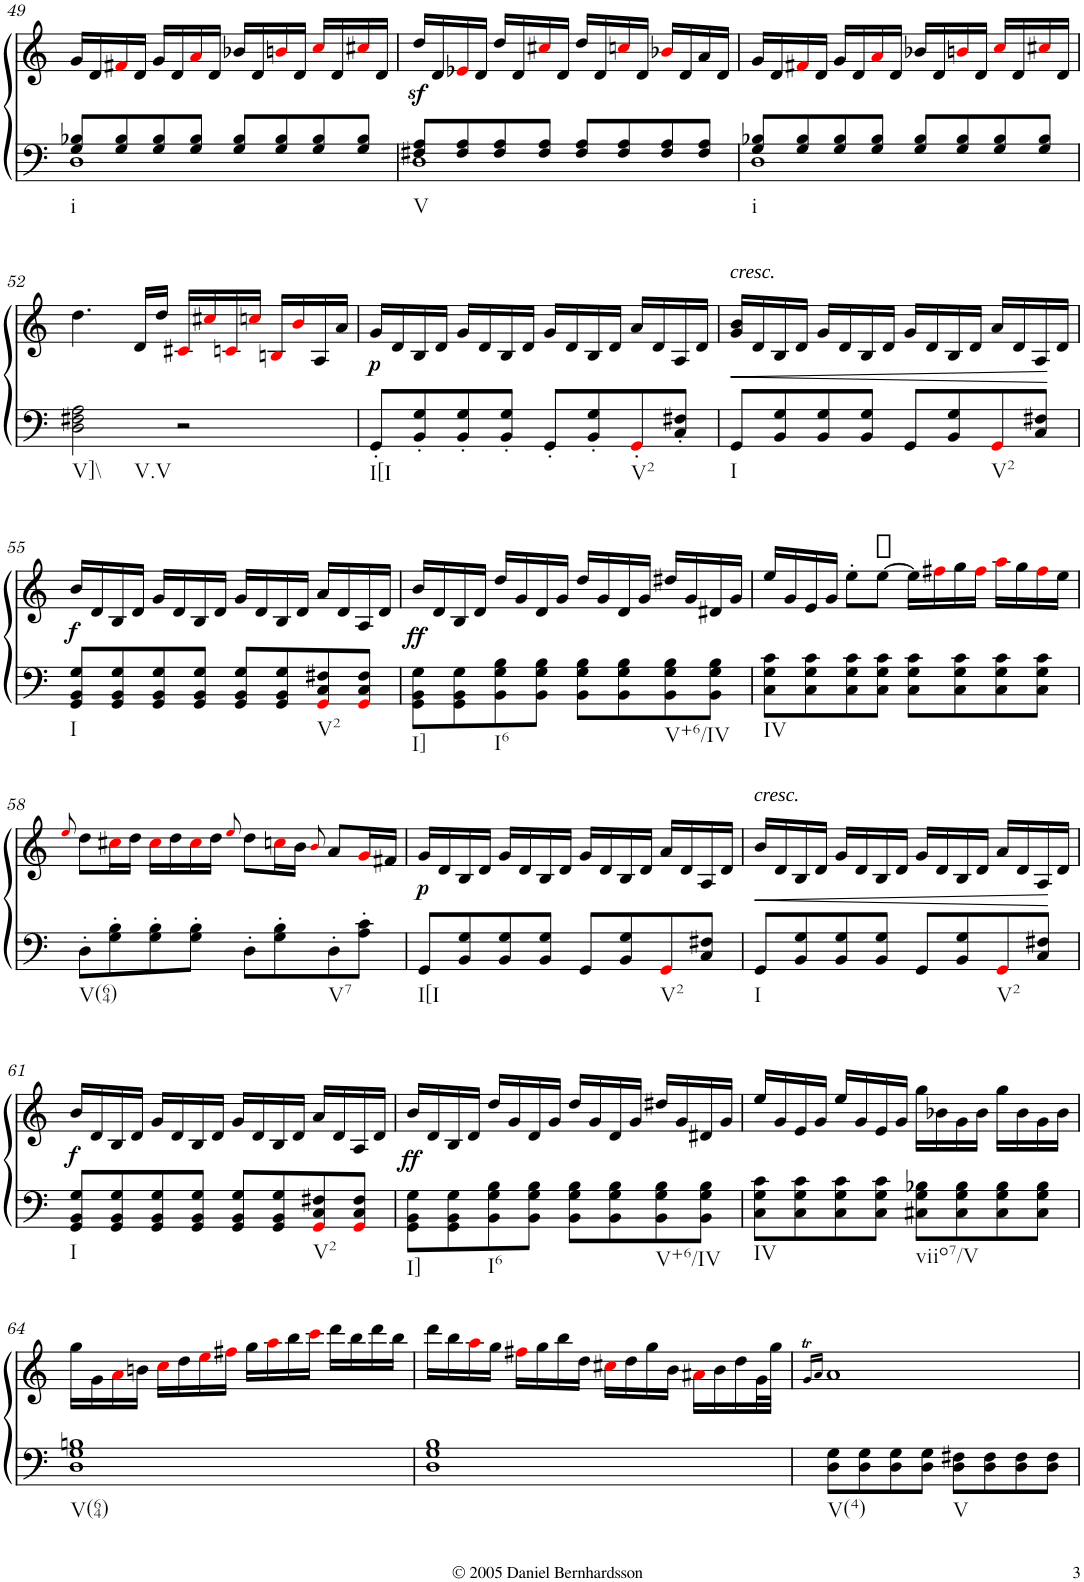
**kern	**kern	**dynam
*part1	*part1	*part1
*staff2	*staff1	*staff1/2
*I"Piano	*	*
*I'Pno.	*	*
!!LO:PB:g=z
*clefF4	*clefG2	*
*k[]	*k[]	*
*M4/4	*M4/4	*
*met(c)	*met(c)	*
=49	=49	=49
*^	*	*
!LO:TX:b:t=i	!	!	!
8G/ 8B-X/L	1D	16g/LL	.
.	.	16d/	.
8G/ 8B-/	.	16f#Xi/	.
.	.	16d/JJ	.
8G/ 8B-/	.	16g/LL	.
.	.	16d/	.
8G/ 8B-/J	.	16ai/	.
.	.	16d/JJ	.
8G/ 8B-/L	.	16b-X/LL	.
.	.	16d/	.
8G/ 8B-/	.	16bni/	.
.	.	16d/JJ	.
8G/ 8B-/	.	16cci/LL	.
.	.	16d/	.
8G/ 8B-/J	.	16cc#Xi/	.
.	.	16d/JJ	.
=50	=50	=50	=50
!LO:TX:b:t=V	!	!	!
8F#X/ 8A/L	1D	16ddz</LL	.
.	.	16d/	.
8F#/ 8A/	.	16e-Xi/	.
.	.	16d/JJ	.
8F#/ 8A/	.	16dd/LL	.
.	.	16d/	.
8F#/ 8A/J	.	16cc#Xi/	.
.	.	16d/JJ	.
8F#/ 8A/L	.	16dd/LL	.
.	.	16d/	.
8F#/ 8A/	.	16ccni/	.
.	.	16d/JJ	.
8F#/ 8A/	.	16b-Xi/LL	.
.	.	16d/	.
8F#/ 8A/J	.	16a/	.
.	.	16d/JJ	.
=51	=51	=51	=51
!LO:TX:b:t=i	!	!	!
8G/ 8B-X/L	1D	16g/LL	.
.	.	16d/	.
8G/ 8B-/	.	16f#Xi/	.
.	.	16d/JJ	.
8G/ 8B-/	.	16g/LL	.
.	.	16d/	.
8G/ 8B-/J	.	16ai/	.
.	.	16d/JJ	.
8G/ 8B-/L	.	16b-X/LL	.
.	.	16d/	.
8G/ 8B-/	.	16bni/	.
.	.	16d/JJ	.
8G/ 8B-/	.	16cci/LL	.
.	.	16d/	.
8G/ 8B-/J	.	16cc#Xi/	.
.	.	16d/JJ	.
*v	*v	*	*
!!LO:LB:g=z
=52	=52	=52
!LO:TX:b:t=V]\\	!	!
!LO:TX:b:t=V.V	!	!
2D\ 2F#X\ 2A\	4.dd\	.
.	16d/LL	.
.	16dd/JJ	.
2r	16c#Xi/LL	.
.	16cc#Xi/	.
.	16cni/	.
.	16ccni/JJ	.
.	16Bni/LL	.
.	16bi/	.
.	16A/	.
.	16a/JJ	.
=53	=53	=53
!LO:TX:b:t=I[I	!	!
!	!	!LO:DY:b
8GG'/L	16g/LL	p
.	16d/	.
8BB/' 8G/'	16B/	.
.	16d/JJ	.
8BB/' 8G/'	16g/LL	.
.	16d/	.
8BB/' 8G/'J	16B/	.
.	16d/JJ	.
8GG'/L	16g/LL	.
.	16d/	.
8BB/' 8G/'	16B/	.
.	16d/JJ	.
!LO:TX:b:t=V2	!	!
8GG'i/	16a/LL	.
.	16d/	.
8C/' 8F#X/'J	16A/	.
.	16d/JJ	.
=54	=54	=54
!	!LO:TX:a:i:t=cresc.	!
!LO:TX:b:t=I	!	!
!	!	!LO:HP:b
8GG/L	16g/ 16b/LL	<
.	16d/	.
8BB/ 8G/	16B/	.
.	16d/JJ	.
8BB/ 8G/	16g/LL	.
.	16d/	.
8BB/ 8G/J	16B/	.
.	16d/JJ	.
8GG/L	16g/LL	.
.	16d/	.
8BB/ 8G/	16B/	.
.	16d/JJ	.
!LO:TX:b:t=V2	!	!
8GGi/	16a/LL	.
.	16d/	.
8C/ 8F#X/J	16A/	.
.	16d/JJ	[
!!LO:LB:g=z
=55	=55	=55
!LO:TX:b:t=I	!	!
!	!	!LO:DY:b
8GG/ 8BB/ 8G/L	16b/LL	f
.	16d/	.
8GG/ 8BB/ 8G/	16B/	.
.	16d/JJ	.
8GG/ 8BB/ 8G/	16g/LL	.
.	16d/	.
8GG/ 8BB/ 8G/J	16B/	.
.	16d/JJ	.
8GG/ 8BB/ 8G/L	16g/LL	.
.	16d/	.
8GG/ 8BB/ 8G/	16B/	.
.	16d/JJ	.
!LO:TX:b:t=V2	!	!
8GGi/ 8C/ 8F#X/	16a/LL	.
.	16d/	.
8GGi/ 8C/ 8F#/J	16A/	.
.	16d/JJ	.
=56	=56	=56
!LO:TX:b:t=I]	!	!
!	!	!LO:DY:b
8GG\ 8BB\ 8G\L	16b/LL	ff
.	16d/	.
8GG\ 8BB\ 8G\	16B/	.
.	16d/JJ	.
!LO:TX:b:t=I6	!	!
8BB\ 8G\ 8B\	16dd/LL	.
.	16g/	.
8BB\ 8G\ 8B\J	16d/	.
.	16g/JJ	.
8BB\ 8G\ 8B\L	16dd/LL	.
.	16g/	.
8BB\ 8G\ 8B\	16d/	.
.	16g/JJ	.
!LO:TX:b:t=V+6/IV	!	!
8BB\ 8G\ 8B\	16dd#X/LL	.
.	16g/	.
8BB\ 8G\ 8B\J	16d#X/	.
.	16g/JJ	.
=57	=57	=57
!LO:TX:b:t=IV	!	!
8C\ 8G\ 8c\L	16ee/LL	.
.	16g/	.
8C\ 8G\ 8c\	16e/	.
.	16g/JJ	.
8C\ 8G\ 8c\	8ee'\L	.
8C\ 8G\ 8c\J	[>8ee\J	.
8C\ 8G\ 8c\L	16ee\LL]	.
.	16ff#Xi\	.
8C\ 8G\ 8c\	16gg\	.
.	16ff#i\JJ	.
8C\ 8G\ 8c\	16aai\LL	.
.	16gg\	.
8C\ 8G\ 8c\J	16ff#i\	.
.	16ee\JJ	.
!!LO:LB:g=z
=58	=58	=58
.	8qeei/	.
!LO:TX:b:t=V(64)	!	!
8D'\L	8dd\L	.
8G\' 8B\'	16cc#Xi\L	.
.	16dd\JJ	.
8G\' 8B\'	16cc#i\LL	.
.	16dd\	.
8G\' 8B\'J	16cc#i\	.
.	16dd\JJ	.
.	8qeei/	.
8D'\L	8dd\L	.
8G\' 8B\'	16ccni\L	.
.	16b\JJ	.
.	8qbi/	.
!LO:TX:b:t=V7	!	!
8D'\	8a/L	.
8A\' 8c\'J	16gi/L	.
.	16f#X/JJ	.
=59	=59	=59
!LO:TX:b:t=I[I	!	!
!	!	!LO:DY:b
8GG/L	16g/LL	p
.	16d/	.
8BB/ 8G/	16B/	.
.	16d/JJ	.
8BB/ 8G/	16g/LL	.
.	16d/	.
8BB/ 8G/J	16B/	.
.	16d/JJ	.
8GG/L	16g/LL	.
.	16d/	.
8BB/ 8G/	16B/	.
.	16d/JJ	.
!LO:TX:b:t=V2	!	!
8GGi/	16a/LL	.
.	16d/	.
8C/ 8F#X/J	16A/	.
.	16d/JJ	.
=60	=60	=60
!	!LO:TX:a:i:t=cresc.	!
!LO:TX:b:t=I	!	!
!	!	!LO:HP:b
8GG/L	16b/LL	<
.	16d/	.
8BB/ 8G/	16B/	.
.	16d/JJ	.
8BB/ 8G/	16g/LL	.
.	16d/	.
8BB/ 8G/J	16B/	.
.	16d/JJ	.
8GG/L	16g/LL	.
.	16d/	.
8BB/ 8G/	16B/	.
.	16d/JJ	.
!LO:TX:b:t=V2	!	!
8GGi/	16a/LL	.
.	16d/	.
8C/ 8F#X/J	16A/	.
.	16d/JJ	[
!!LO:LB:g=z
=61	=61	=61
!LO:TX:b:t=I	!	!
!	!	!LO:DY:b
8GG/ 8BB/ 8G/L	16b/LL	f
.	16d/	.
8GG/ 8BB/ 8G/	16B/	.
.	16d/JJ	.
8GG/ 8BB/ 8G/	16g/LL	.
.	16d/	.
8GG/ 8BB/ 8G/J	16B/	.
.	16d/JJ	.
8GG/ 8BB/ 8G/L	16g/LL	.
.	16d/	.
8GG/ 8BB/ 8G/	16B/	.
.	16d/JJ	.
!LO:TX:b:t=V2	!	!
8GGi/ 8C/ 8F#X/	16a/LL	.
.	16d/	.
8GGi/ 8C/ 8F#/J	16A/	.
.	16d/JJ	.
=62	=62	=62
!LO:TX:b:t=I]	!	!
!	!	!LO:DY:b
8GG\ 8BB\ 8G\L	16b/LL	ff
.	16d/	.
8GG\ 8BB\ 8G\	16B/	.
.	16d/JJ	.
!LO:TX:b:t=I6	!	!
8BB\ 8G\ 8B\	16dd/LL	.
.	16g/	.
8BB\ 8G\ 8B\J	16d/	.
.	16g/JJ	.
8BB\ 8G\ 8B\L	16dd/LL	.
.	16g/	.
8BB\ 8G\ 8B\	16d/	.
.	16g/JJ	.
!LO:TX:b:t=V+6/IV	!	!
8BB\ 8G\ 8B\	16dd#X/LL	.
.	16g/	.
8BB\ 8G\ 8B\J	16d#X/	.
.	16g/JJ	.
=63	=63	=63
!LO:TX:b:t=IV	!	!
8C\ 8G\ 8c\L	16ee/LL	.
.	16g/	.
8C\ 8G\ 8c\	16e/	.
.	16g/JJ	.
8C\ 8G\ 8c\	16ee/LL	.
.	16g/	.
8C\ 8G\ 8c\J	16e/	.
.	16g/JJ	.
!LO:TX:b:t=viio7/V	!	!
8C#X\ 8G\ 8B-X\L	16gg\LL	.
.	16b-X\	.
8C#\ 8G\ 8B-\	16g\	.
.	16b-\JJ	.
8C#\ 8G\ 8B-\	16gg\LL	.
.	16b-\	.
8C#\ 8G\ 8B-\J	16g\	.
.	16b-\JJ	.
!!LO:LB:g=z
=64	=64	=64
!LO:TX:b:t=V(64)	!	!
1D 1G 1Bn	16gg\LL	.
.	16g\	.
.	16ai\	.
.	16bn\JJ	.
.	16cci\LL	.
.	16dd\	.
.	16eei\	.
.	16ff#Xi\JJ	.
.	16gg\LL	.
.	16aai\	.
.	16bb\	.
.	16ccci\JJ	.
.	16ddd\LL	.
.	16bb\	.
.	16ddd\	.
.	16bb\JJ	.
=65	=65	=65
1D 1G 1B	16ddd\LL	.
.	16bb\	.
.	16aai\	.
.	16gg\JJ	.
.	16ff#Xi\LL	.
.	16gg\	.
.	16bb\	.
.	16dd\JJ	.
.	16cc#Xi\LL	.
.	16dd\	.
.	16gg\	.
.	16b\JJ	.
.	16a#Xi\LL	.
.	16b\	.
.	16dd\	.
.	32g\L	.
.	32gg\JJJ	.
=66	=66	=66
.	16qg>/LL	.
.	16qa/JJ	.
!LO:TX:b:t=V(4)	!	!
8D\ 8G\L	1a	.
8D\ 8G\	.	.
8D\ 8G\	.	.
8D\ 8G\J	.	.
!LO:TX:b:t=V	!	!
8D\ 8F#X\L	.	.
8D\ 8F#\	.	.
8D\ 8F#\	.	.
8D\ 8F#\J	.	.
=	=	=
*-	*-	*-
